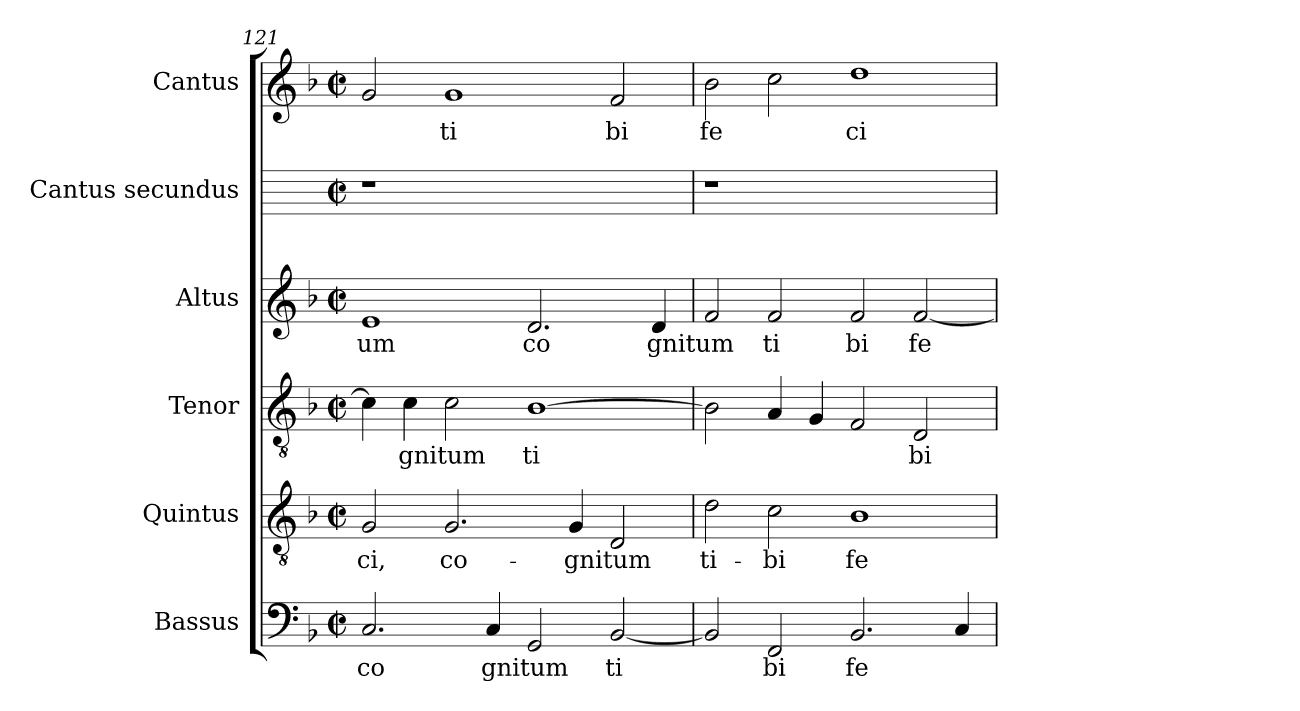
**kern	**text	**kern	**text	**kern	**text	**kern	**text	**kern	**kern	**text
*part6	*part6	*part5	*part5	*part4	*part4	*part3	*part3	*part2	*part1	*part1
*staff6	*staff6	*staff5	*staff5	*staff4	*staff4	*staff3	*staff3	*staff2	*staff1	*staff1
*I"Bassus	*	*I"Quintus	*	*I"Tenor	*	*I"Altus	*	*I"Cantus  secundus	*I"Cantus	*
*I'B	*	*I'Q	*	*I'T	*	*I'A	*	*	*I'C	*
*clefF4	*	*clefGv2	*	*clefGv2	*	*clefG2	*	*	*clefG2	*
*k[b-]	*	*k[b-]	*	*k[b-]	*	*k[b-]	*	*k[]	*k[b-]	*
*F:	*	*F:	*	*F:	*	*F:	*	*C:	*F:	*
*M2/2	*	*M2/2	*	*M2/2	*	*M2/2	*	*M2/2	*M2/2	*
*met(c|)	*	*met(c|)	*	*met(c|)	*	*met(c|)	*	*met(c|)	*met(c|)	*
=121	=121	=121	=121	=121	=121	=121	=121	=121	=121	=121
!	!LO:LY:b:cj	!	!LO:LY:b:cj	!	!LO:LY:b:cj	!	!LO:LY:b:cj	!	!	!LO:LY:b:cj
2.C/	co	2G/	-ci,	4c\]	--	1e	um	1r	2g/	.
!	!	!	!	!	!LO:LY:b:cj	!	!	!	!	!
.	.	.	.	4c\	-gnitum	.	.	.	.	.
!	!	!	!LO:LY:b:cj	!	!LO:LY:b:cj	!	!	!	!	!LO:LY:b:cj
.	.	2.G/	co-	2c\	.	.	.	.	1g	ti
!	!LO:LY:b:cj	!	!	!	!	!	!	!	!	!
4C/	gnitum	.	.	.	.	.	.	.	.	.
!	!LO:LY:b:cj	!	!	!	!LO:LY:b:cj	!	!LO:LY:b:cj	!	!	!
2GG/	.	.	.	[>1B-	ti-	2.d/	co	1ryy	.	.
!	!	!	!LO:LY:b:cj	!	!	!	!	!	!	!
.	.	4G/	-gnitum	.	.	.	.	.	.	.
!	!LO:LY:b:cj	!	!LO:LY:b:cj	!	!	!	!	!	!	!LO:LY:b:cj
[<2BB-/	ti	2D/	.	.	.	.	.	.	2f/	bi
!	!	!	!	!	!	!	!LO:LY:b:cj	!	!	!
.	.	.	.	.	.	4d/	gnitum	.	.	.
=122	=122	=122	=122	=122	=122	=122	=122	=122	=122	=122
!	!LO:LY:b:cj	!	!LO:LY:b:cj	!	!LO:LY:b:cj	!	!LO:LY:b:cj	!	!	!LO:LY:b:cj
2BB-/]	.	2d\	ti-	2B-\]	--	2f/	.	1r	2b-\	fe
!	!LO:LY:b:cj	!	!LO:LY:b:cj	!	!LO:LY:b:cj	!	!LO:LY:b:cj	!	!	!LO:LY:b:cj
2FF/	bi	2c\	-bi	4A/	--	2f/	ti	.	2cc\	.
!	!	!	!	!	!LO:LY:b:cj	!	!	!	!	!
.	.	.	.	4G/	--	.	.	.	.	.
!	!LO:LY:b:cj	!	!LO:LY:b:cj	!	!LO:LY:b:cj	!	!LO:LY:b:cj	!	!	!LO:LY:b:cj
2.BB-/	fe	1B-	fe-	2F/	--	2f/	bi	1ryy	1dd	ci
!	!	!	!	!	!LO:LY:b:cj	!	!LO:LY:b:cj	!	!	!
.	.	.	.	2D/	-bi	[<2f/	fe	.	.	.
!	!LO:LY:b:cj	!	!	!	!	!	!	!	!	!
4C/	.	.	.	.	.	.	.	.	.	.
=	=	=	=	=	=	=	=	=	=	=
*-	*-	*-	*-	*-	*-	*-	*-	*-	*-	*-
